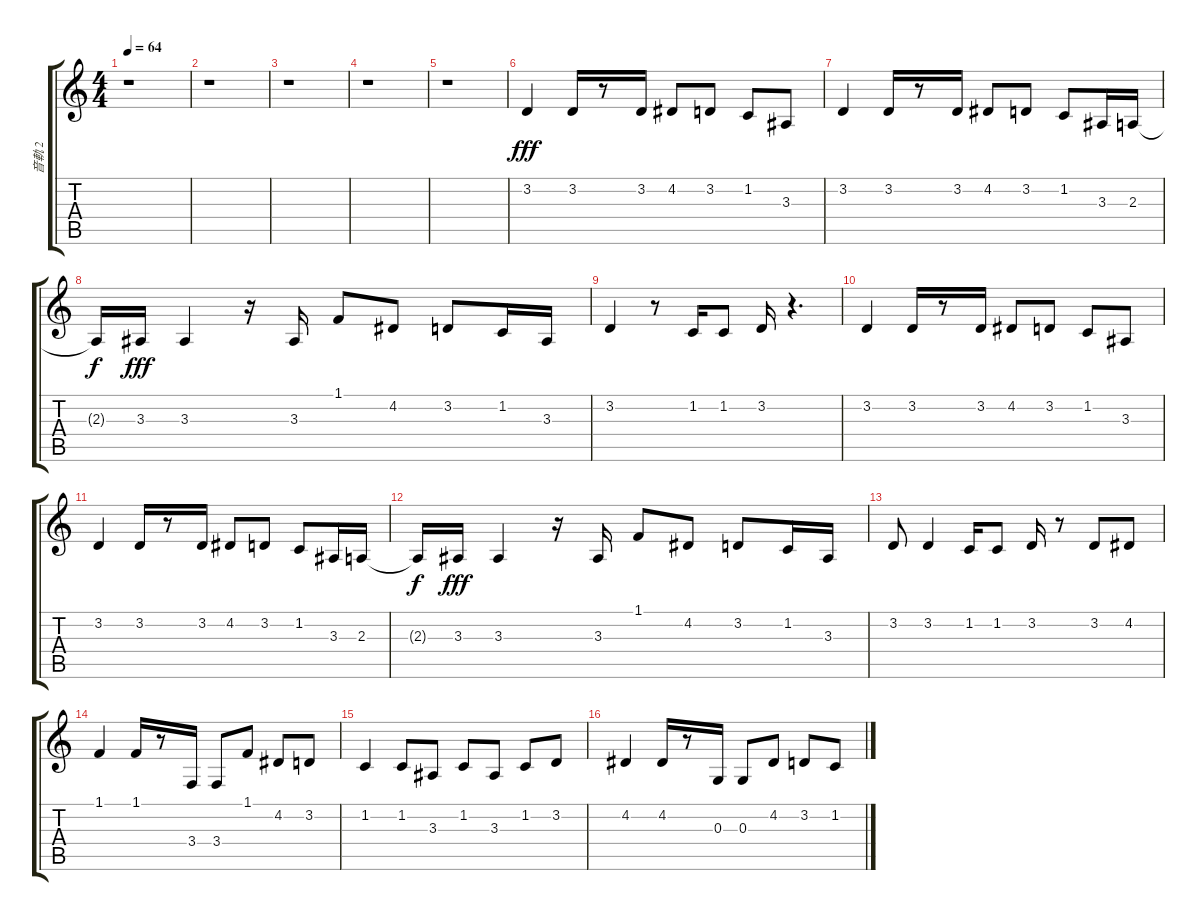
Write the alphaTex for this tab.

\track ("音軌 2" "音軌 2") {instrument sopranosax}
\staff {score tabs}
\tuning (E4 B3 G3 D3 A2 E2) {hide}
\ts (4 4)
\tempo 64
\clef g2
\ks c
r.1{dy fff instrument sopranosax} |
r.1 |
r.1 |
r.1 |
r.1 |
3.2.4 3.2.16 r.8 3.2.16 4.2.8 3.2.8 1.2.8 3.3.8 |
3.2.4 3.2.16 r.8 3.2.16 4.2.8 3.2.8 1.2.8 3.3.16 2.3.16 |
2.3{t}.16{dy f} 3.3.16{dy fff} 3.3.4 r.16 3.3.16 1.1.8 4.2.8 3.2.8 1.2.16 3.3.16 |
3.2.4 r.8 1.2.16 1.2.8 3.2.16 r.4{d} |
3.2.4 3.2.16 r.8 3.2.16 4.2.8 3.2.8 1.2.8 3.3.8 |
3.2.4 3.2.16 r.8 3.2.16 4.2.8 3.2.8 1.2.8 3.3.16 2.3.16 |
2.3{t}.16{dy f} 3.3.16{dy fff} 3.3.4 r.16 3.3.16 1.1.8 4.2.8 3.2.8 1.2.16 3.3.16 |
3.2.8 3.2.4 1.2.16 1.2.8 3.2.16 r.8 3.2.8 4.2.8 |
1.1.4 1.1.16 r.8 3.4.16 3.4.8 1.1.8 4.2.8 3.2.8 |
1.2.4 1.2.8 3.3.8 1.2.8 3.3.8 1.2.8 3.2.8 |
4.2.4 4.2.16 r.8 0.3.16 0.3.8 4.2.8 3.2.8 1.2.8
